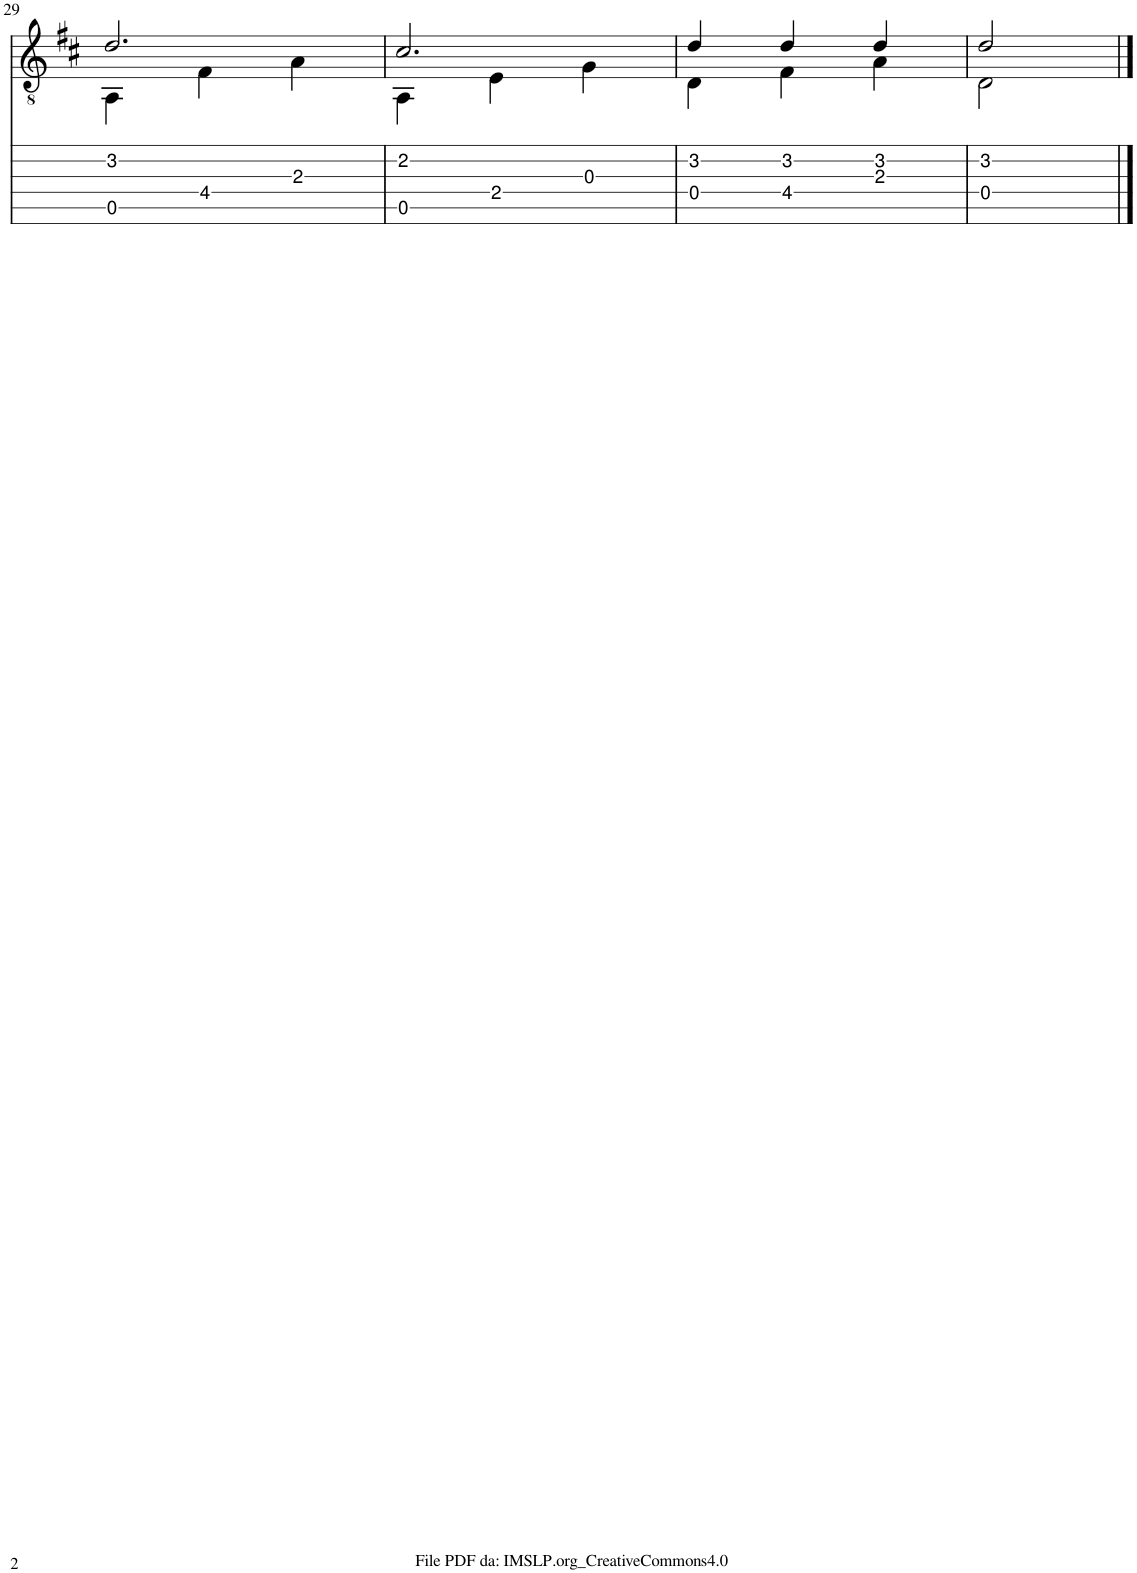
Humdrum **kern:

**kern	**kern
*part1	*part1
*staff2	*staff1
*I"Guitar	*
*I'Guit.	*
!!LO:PB:g=z
*	*clefGv2
*k[f#c#]	*k[f#c#]
*M3/4	*M3/4
=29	=29
*^	*^
2.d	4AA	2.d/	4AA\
.	4F#	.	4F#\
.	4A	.	4A\
=30	=30	=30	=30
2.c#	4AA	2.c#/	4AA\
.	4E	.	4E\
.	4G	.	4G\
=31	=31	=31	=31
4d	4D	4d/	4D\
4d	4F#	4d/	4F#\
4d	4A	4d/	4A\
=32	=32	=32	=32
2d	2D	2d/	2D\
*v	*v	*	*
*	*v	*v
==	==
*-	*-
